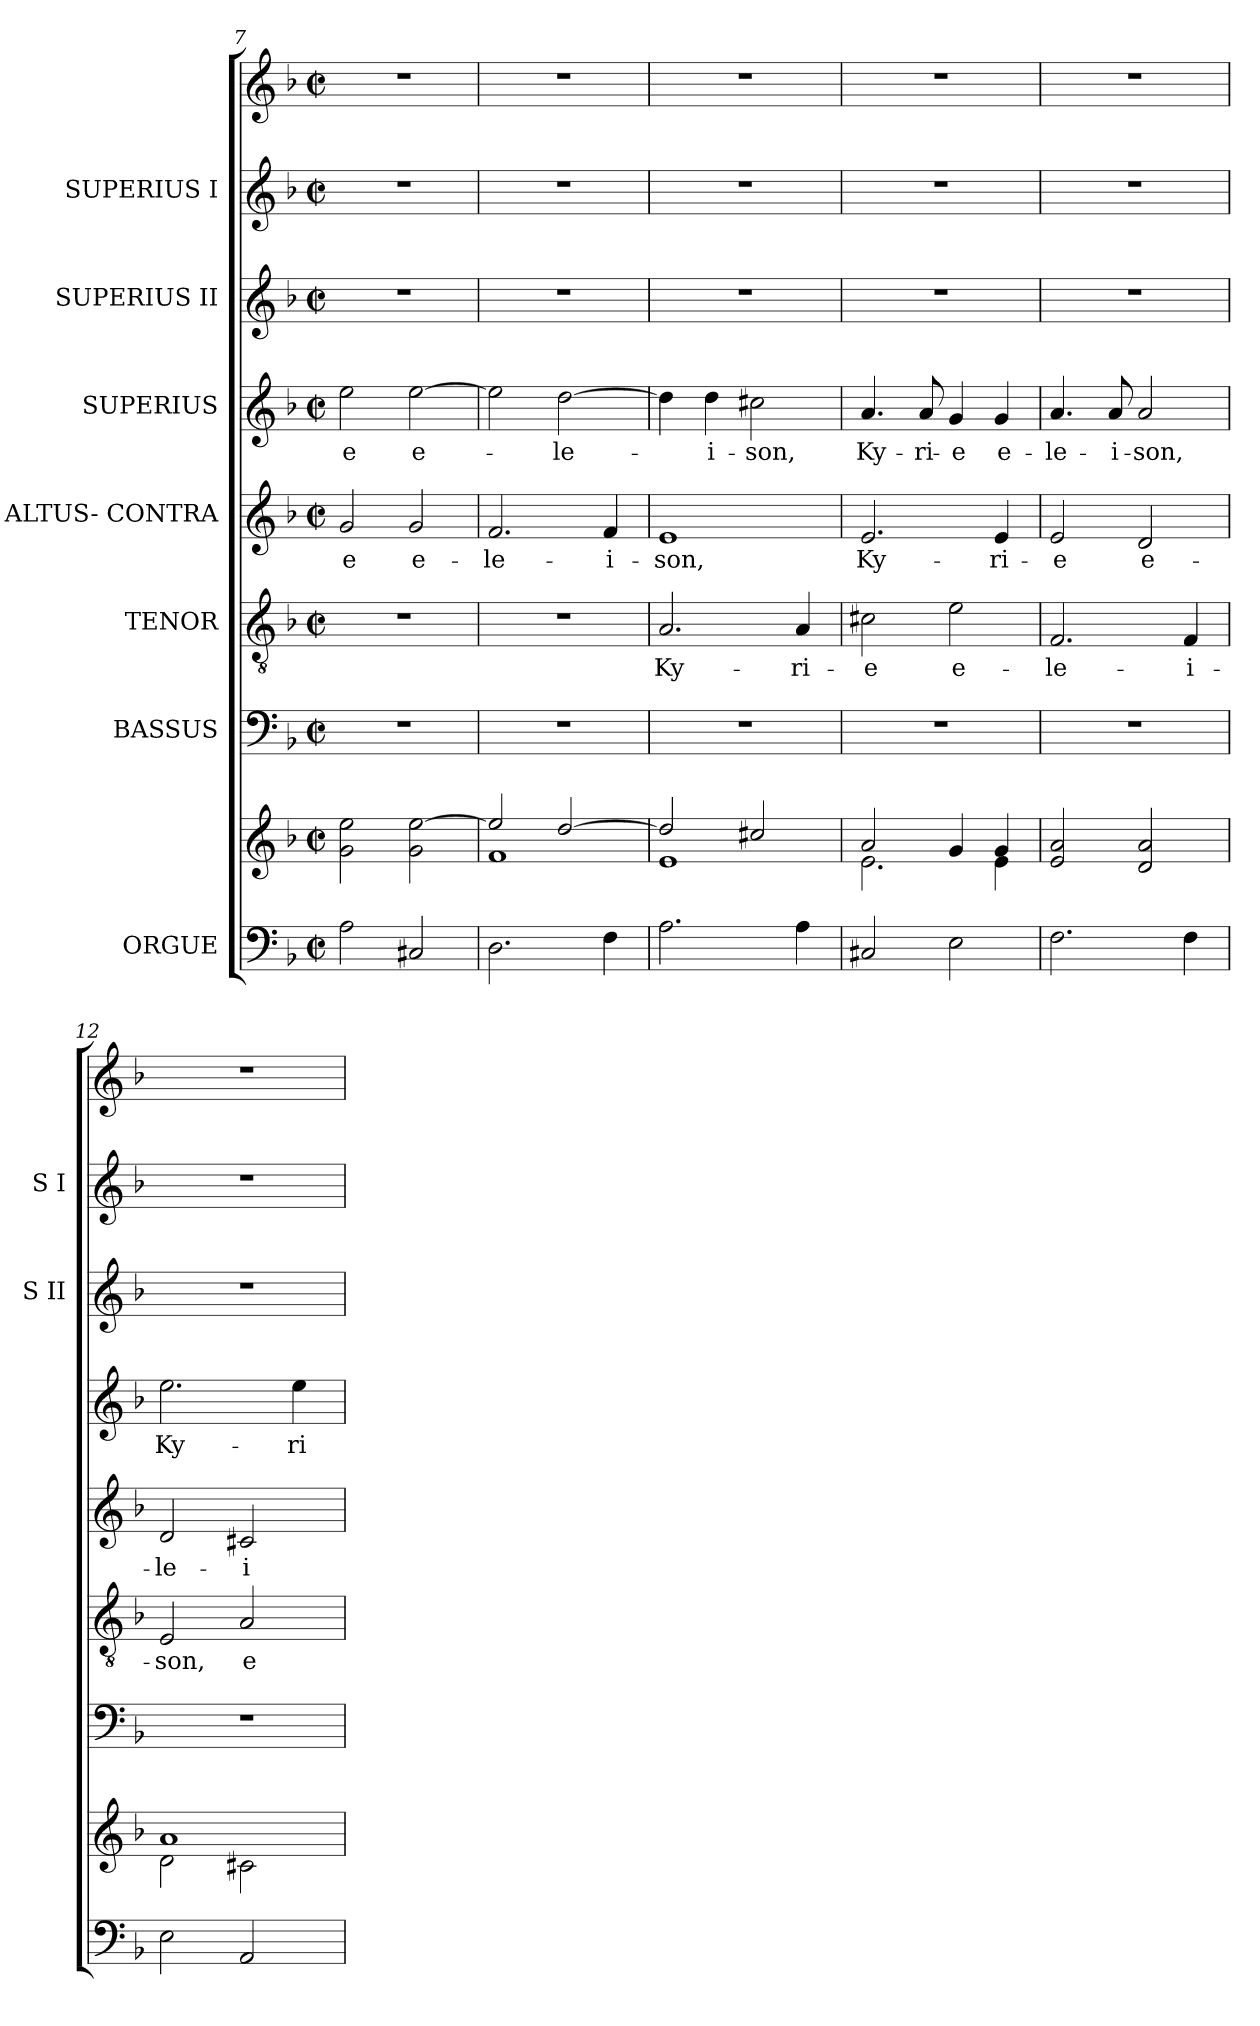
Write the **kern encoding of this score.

**kern	**kern	**kern	**kern	**text	**kern	**text	**kern	**text	**kern	**kern	**kern
*part8	*part8	*part7	*part6	*part6	*part5	*part5	*part4	*part4	*part3	*part2	*part1
*staff9	*staff8	*staff7	*staff6	*staff6	*staff5	*staff5	*staff4	*staff4	*staff3	*staff2	*staff1
*I"ORGUE	*	*I"BASSUS	*I"TENOR	*	*I"ALTUS- CONTRA	*	*I"SUPERIUS	*	*I"SUPERIUS II	*I"SUPERIUS I	*
*	*	*	*	*	*	*	*	*	*I'S II	*I'S I	*
*clefF4	*clefG2	*clefF4	*clefGv2	*	*clefG2	*	*clefG2	*	*clefG2	*clefG2	*clefG2
*k[b-]	*k[b-]	*k[b-]	*k[b-]	*	*k[b-]	*	*k[b-]	*	*k[b-]	*k[b-]	*k[b-]
*d:	*d:	*d:	*d:	*	*d:	*	*d:	*	*d:	*d:	*d:
*M2/2	*M2/2	*M2/2	*M2/2	*	*M2/2	*	*M2/2	*	*M2/2	*M2/2	*M2/2
*met(c|)	*met(c|)	*met(c|)	*met(c|)	*	*met(c|)	*	*met(c|)	*	*met(c|)	*met(c|)	*met(c|)
=7	=7	=7	=7	=7	=7	=7	=7	=7	=7	=7	=7
!	!	!	!	!	!	!LO:LY:b	!	!LO:LY:b	!	!	!
2A\	2g\ 2ee\	1r	1r	.	2g/	-e	2ee\	-e	1r	1r	1r
!	!	!	!	!	!	!LO:LY:b	!	!LO:LY:b	!	!	!
2C#X/	2g\ [2ee\	.	.	.	2g/	e-	[2ee\	e-	.	.	.
=8	=8	=8	=8	=8	=8	=8	=8	=8	=8	=8	=8
*	*^	*	*	*	*	*	*	*	*	*	*
!	!	!	!	!	!	!	!LO:LY:b	!	!	!	!	!
2.D\	2ee/]	1f	1r	1r	.	2.f/	-le-	2ee\]	.	1r	1r	1r
!	!	!	!	!	!	!	!	!	!LO:LY:b	!	!	!
.	[>2dd/	.	.	.	.	.	.	[2dd\	-le-	.	.	.
!	!	!	!	!	!	!	!LO:LY:b	!	!	!	!	!
4F\	.	.	.	.	.	4f/	-i-	.	.	.	.	.
=9	=9	=9	=9	=9	=9	=9	=9	=9	=9	=9	=9	=9
!	!	!	!	!	!LO:LY:b	!	!LO:LY:b	!	!	!	!	!
2.A\	2dd/]	1e	1r	2.A/	Ky-	1e	-son,	4dd\]	.	1r	1r	1r
!	!	!	!	!	!	!	!	!	!LO:LY:b	!	!	!
.	.	.	.	.	.	.	.	4dd\	-i-	.	.	.
!	!	!	!	!	!	!	!	!	!LO:LY:b	!	!	!
.	2cc#X/	.	.	.	.	.	.	2cc#X\	-son,	.	.	.
!	!	!	!	!	!LO:LY:b	!	!	!	!	!	!	!
4A\	.	.	.	4A/	-ri-	.	.	.	.	.	.	.
=10	=10	=10	=10	=10	=10	=10	=10	=10	=10	=10	=10	=10
!	!	!	!	!	!LO:LY:b	!	!LO:LY:b	!	!LO:LY:b	!	!	!
2C#X/	2a/	2.e\	1r	2c#X\	-e	2.e/	Ky-	4.a/	Ky-	1r	1r	1r
!	!	!	!	!	!	!	!	!	!LO:LY:b	!	!	!
.	.	.	.	.	.	.	.	8a/	-ri-	.	.	.
!	!	!	!	!	!LO:LY:b	!	!	!	!LO:LY:b	!	!	!
2E\	4g/	.	.	2e\	e-	.	.	4g/	-e	.	.	.
!	!	!	!	!	!	!	!LO:LY:b	!	!LO:LY:b	!	!	!
.	4g/	4e\	.	.	.	4e/	-ri-	4g/	e-	.	.	.
!!LO:PB:g=z
=11	=11	=11	=11	=11	=11	=11	=11	=11	=11	=11	=11	=11
!	!	!	!	!	!LO:LY:b	!	!LO:LY:b	!	!LO:LY:b	!	!	!
*	*v	*v	*	*	*	*	*	*	*	*	*	*
2.F\	2e/ 2a/	1r	2.F/	-le-	2e/	-e	4.a/	-le-	1r	1r	1r
!	!	!	!	!	!	!	!	!LO:LY:b	!	!	!
.	.	.	.	.	.	.	8a/	-i-	.	.	.
!	!	!	!	!	!	!LO:LY:b	!	!LO:LY:b	!	!	!
.	2d/ 2a/	.	.	.	2d/	e-	2a/	-son,	.	.	.
!	!	!	!	!LO:LY:b	!	!	!	!	!	!	!
4F\	.	.	4F/	-i-	.	.	.	.	.	.	.
=12	=12	=12	=12	=12	=12	=12	=12	=12	=12	=12	=12
*	*^	*	*	*	*	*	*	*	*	*	*
!	!	!	!	!	!LO:LY:b	!	!LO:LY:b	!	!LO:LY:b	!	!	!
2E\	1a	2d\	1r	2E/	-son,	2d/	-le-	2.ee\	Ky-	1r	1r	1r
!	!	!	!	!	!LO:LY:b	!	!LO:LY:b	!	!	!	!	!
2AA/	.	2c#X\	.	2A/	e-	2c#X/	-i-	.	.	.	.	.
!	!	!	!	!	!	!	!	!	!LO:LY:b	!	!	!
.	.	.	.	.	.	.	.	4ee\	-ri-	.	.	.
*	*v	*v	*	*	*	*	*	*	*	*	*	*
=	=	=	=	=	=	=	=	=	=	=	=
*-	*-	*-	*-	*-	*-	*-	*-	*-	*-	*-	*-
